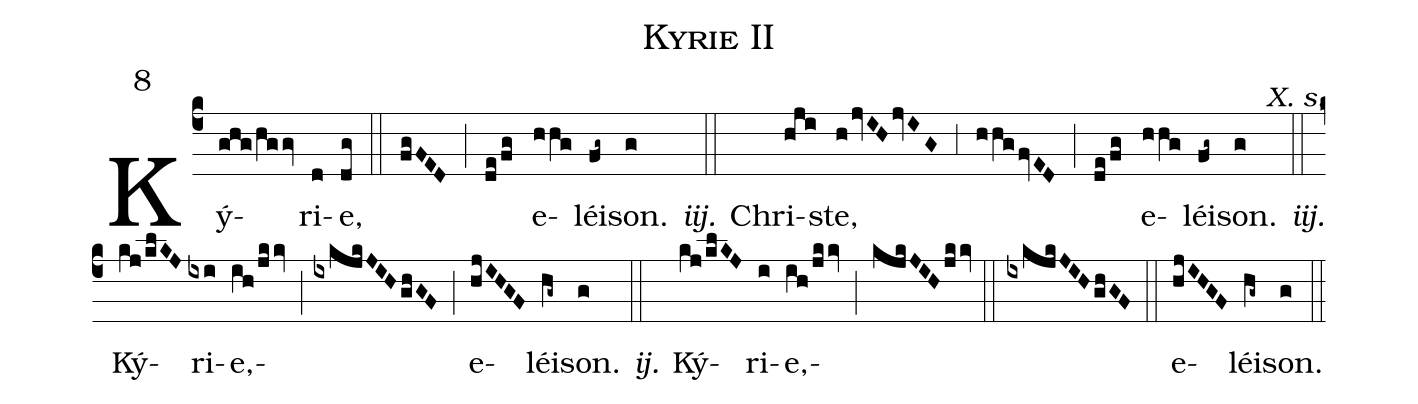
name:Kyrie II;
mode:8;
commentary:X. s.;
%%
(c4) K<v>\'y</v>(ghg!/hggv)ri(d)e,(dg::fgFED;de!/fg) e(hhg)léi(fg~)son.(g) <v>\textit{iij.}</v>(::)
Chri(hji)ste,(h!/jvIHjvIG,3hhg!/fvED;de!/fg) e(hhg)léi(fg~)son.(g) <v>\textit{iij.}</v>(::)
K<v>\'y</v>(kj!/klKJ)ri(ixi)e,(ih!/jkkv)(;)(ixkjkJIHghGF) (;) e(hjIHGF)léi(hg~)son.(g) <v>\textit{ij.}</v>(::)
K<v>\'y</v>(kj!/klKJ)ri(i)e,(ih!/jkkv)(;)(kjkJIHjkkv::ixkjkJIHghGF) (::)
e(hjIHGF)léi(hg~)son.(g) (::)
